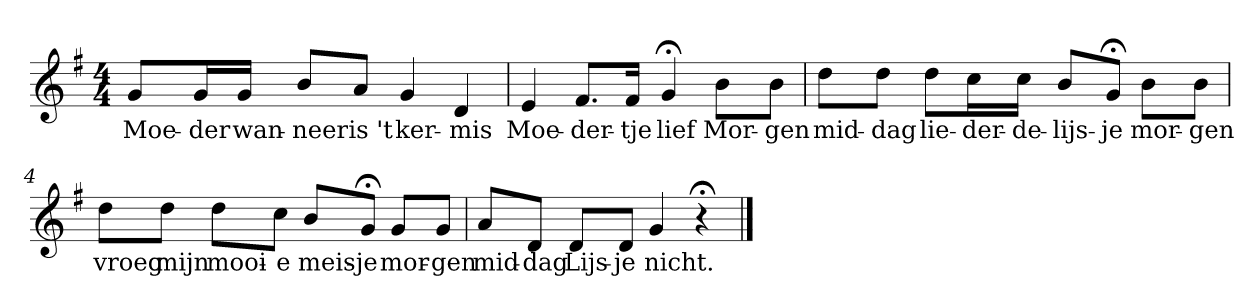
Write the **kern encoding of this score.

**kern	**text
*part1	*part1
*staff1	*staff1
*k[f#]	*
*G:	*
*M4/4	*
*MM120	*
=1	=1
8gL	Moe-
16gL	-der
16gJJ	wan-
8bL	-neer
8aJ	is 't
4g	ker-
4d	-mis
=2	=2
4e	Moe-
8.f#L	-der-
16f#Jk	-tje
4g;<	lief
8bL	Mor-
8bJ	-gen
=3	=3
8ddL	mid-
8ddJ	-dag
8ddL	lie-
16ccL	-der-
16ccJJ	-de-
8bL	-lijs-
8g;<J	-je
8bL	mor-
8bJ	-gen
=4	=4
8ddL	vroeg
8ddJ	mijn
8ddL	mooi-
8ccJ	-e
8bL	meis-
8g;<J	-je
8gL	mor-
8gJ	-gen
=5	=5
8aL	mid-
8dJ	-dag
8dL	Lijs-
8dJ	-je
4g	nicht.
4r;<	.
==	==
*-	*-
